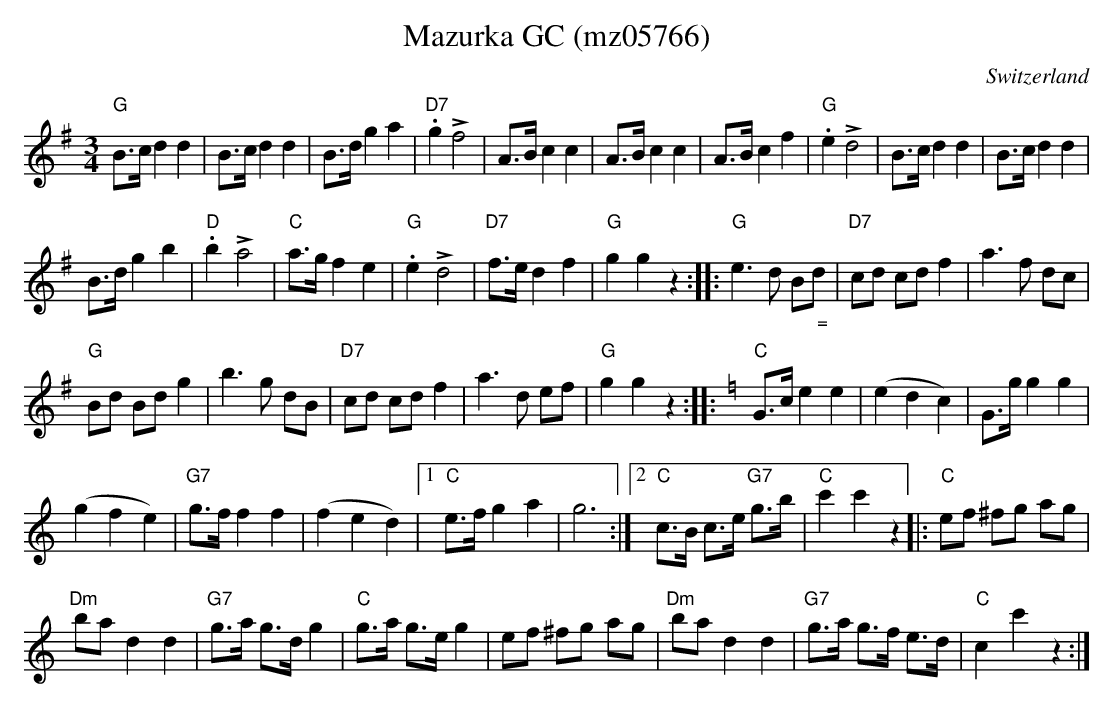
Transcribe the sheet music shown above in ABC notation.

X:1
T:  Mazurka GC (mz05766)
O:Switzerland
M:3/4
L:1/8
K:G major
"G"B>c d2d2 | B>c d2d2 | B>d g2a2 | "D7".g2+>+f4 | A>B c2c2 | A>B c2c2 | A>B c2f2 | "G".e2+>+d4 | B>c d2d2 | B>c d2d2 |
B>d g2b2 | "D".b2+>+a4 | "C"a>g f2e2 | "G".e2+>+d4 | "D7"f>e d2f2 | "G"g2g2z2 :: "G"e3d B"_ ="d | "D7"cd cd f2 | a3f dc |
"G"Bd Bd g2 | b3g dB | "D7"cd cd f2 | a3d ef | "G"g2g2z2 :: [K:C] "C"G>c e2e2 | (e2d2c2) | G>g g2g2 |
(g2f2e2) | "G7"g>f f2f2 | (f2e2d2) |1 "C"e>f g2a2 | g6 :|2 "C"c>B c>e "G7"g>b | "C"c'2c'2z2 |: "C"ef ^fg ag |
"Dm"ba d2d2 | "G7"g>a g>d g2 | "C"g>a g>e g2 | ef ^fg ag | "Dm"ba d2d2 | "G7"g>a g>f e>d | "C"c2c'2z2 :|
